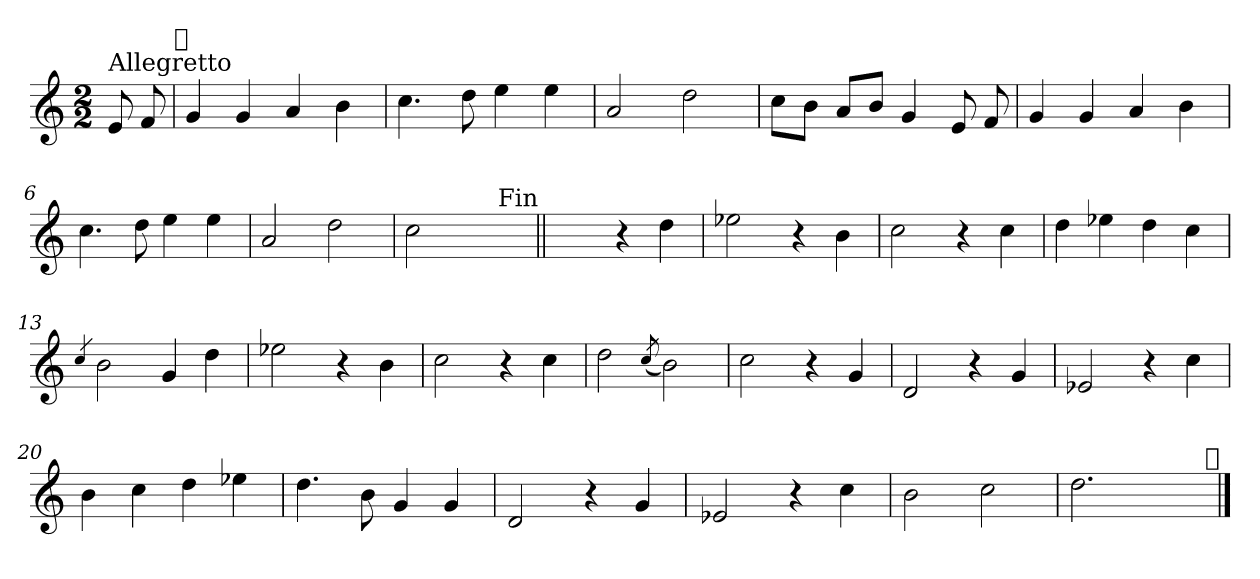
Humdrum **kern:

**kern
*part1
*staff1
*clefG2
*k[]
*C:
*M2/2
=
!LO:TX:a:t=Allegretto
8e/
8f/
!LO:TX:a:t=𝄋
=1
4g/
4g/
4a/
4b\
=2
4.cc\
8dd\
4ee\
4ee\
=3
2a/
2dd\
=4
8cc\L
8b\J
8a/L
8b/J
4g/
8e/
8f/
!!LO:LB:g=z
=5
4g/
4g/
4a/
4b\
=6
4.cc\
8dd\
4ee\
4ee\
=7
2a/
2dd\
=8
2cc\
2ryy
!LO:TX:a:rj:t=Fin
=9||
2ryy
4r
4dd\
=10
2ee-X\
4r
4b\
!!LO:LB:g=z
=11
2cc\
4r
4cc\
=12
4dd\
4ee-X\
4dd\
4cc\
=13
4qcc/
2b\
4g/
4dd\
=14
2ee-X\
4r
4b\
=15
2cc\
4r
4cc\
=16
2dd\
(<8qcc/
2b\)
!!LO:LB:g=z
=17
2cc\
4r
4g/
=18
2d/
4r
4g/
=19
2e-X/
4r
4cc\
=20
4b\
4cc\
4dd\
4ee-X\
=21
4.dd\
8b\
4g/
4g/
=22
2d/
4r
4g/
!!LO:LB:g=z
=23
2e-X/
4r
4cc\
=24
2b\
2cc\
=25
2.dd\
4ryy
!LO:TX:a:t=𝄋
==
*-
